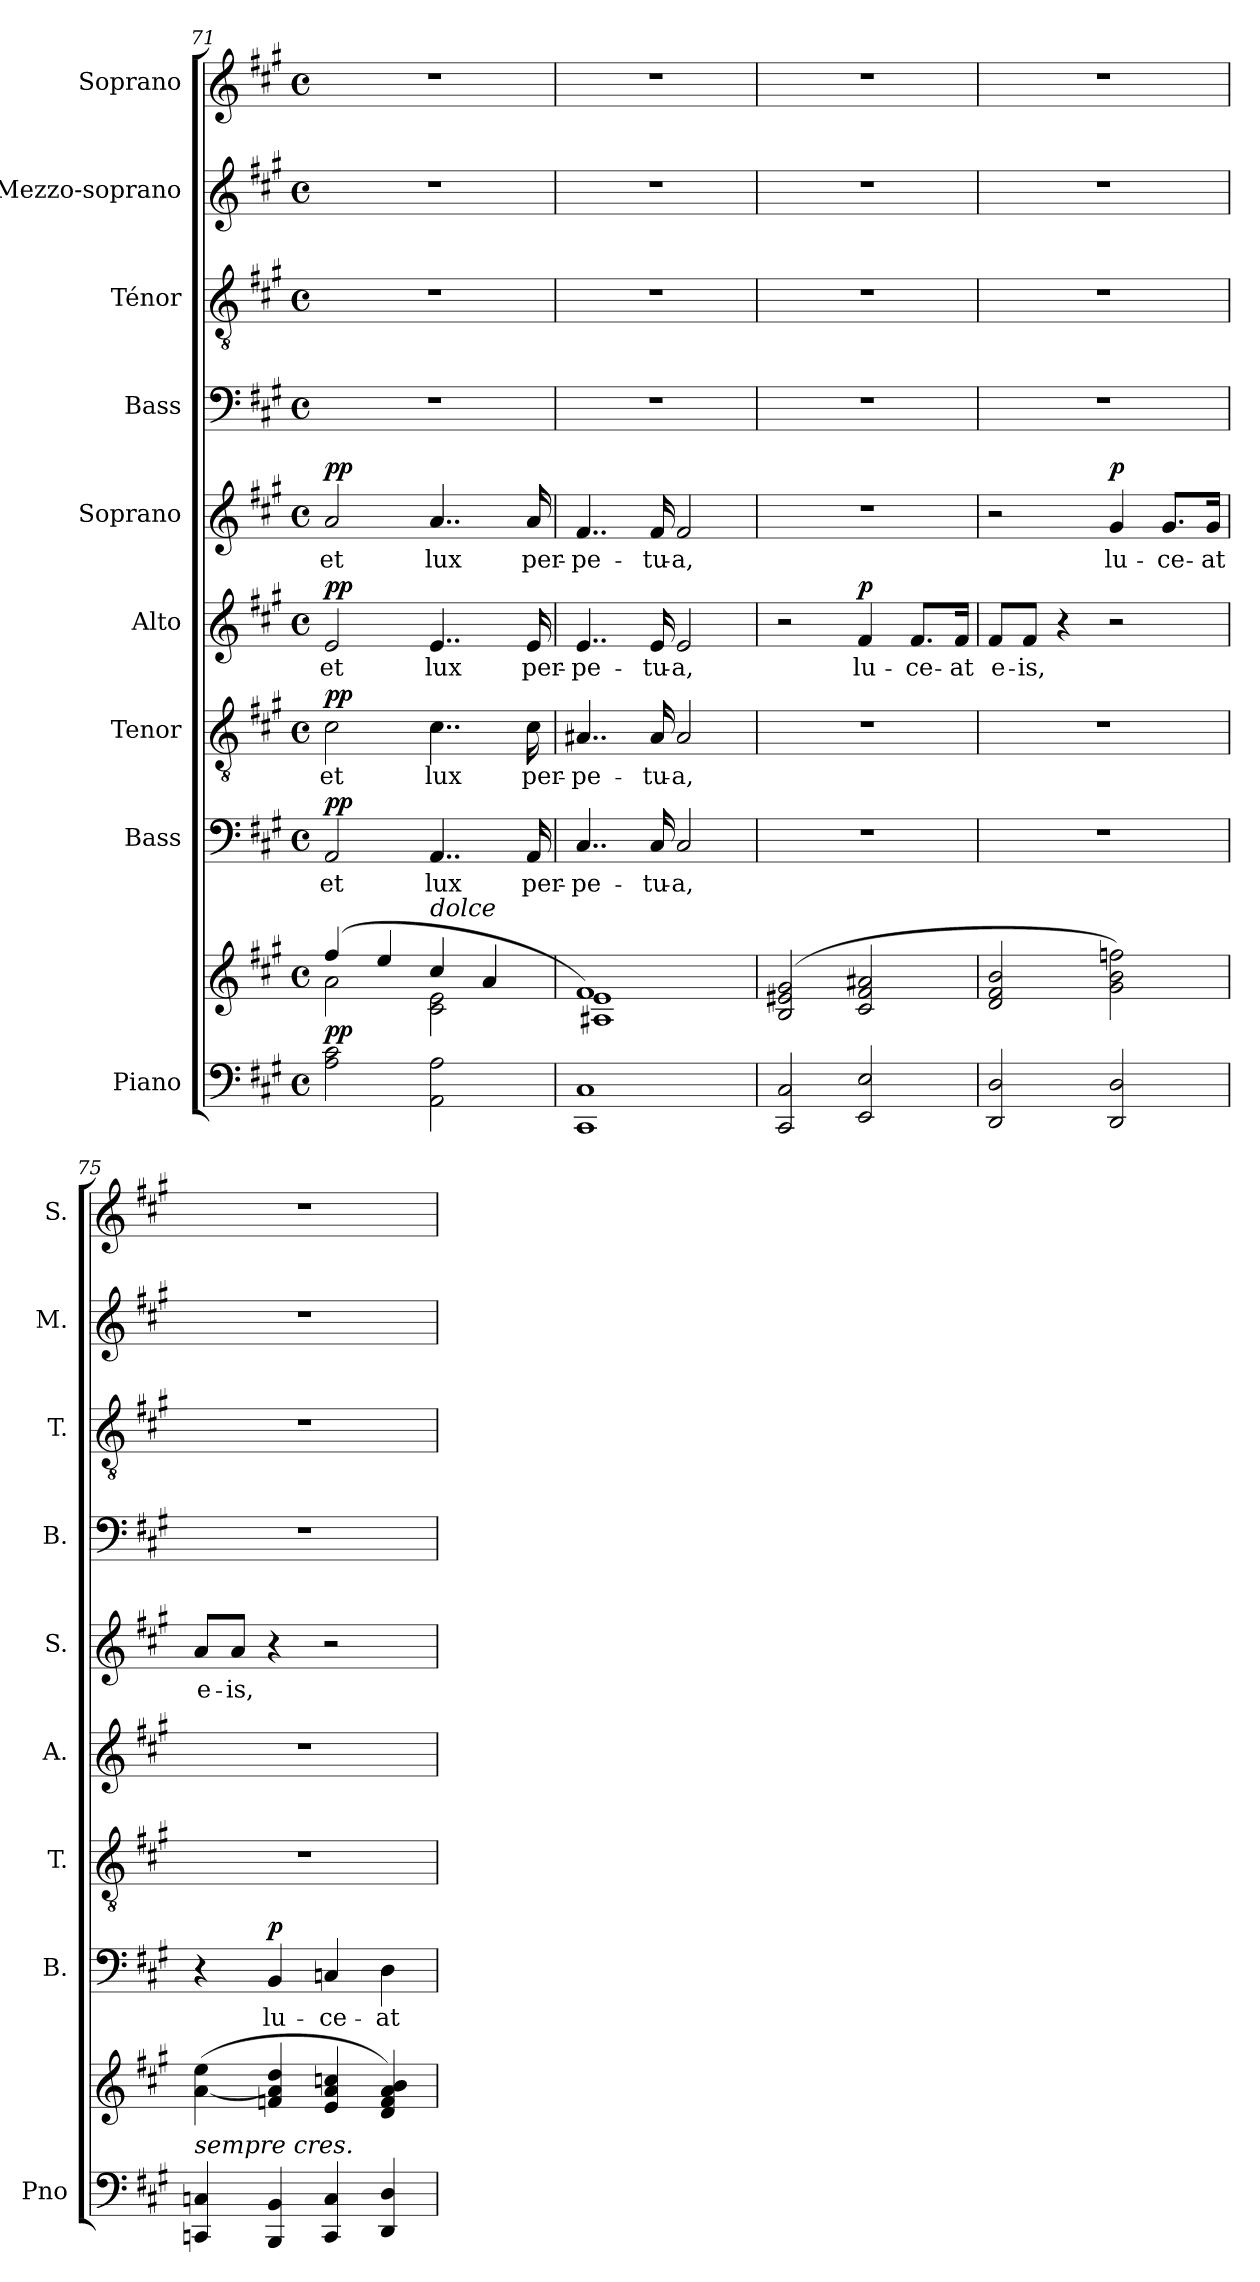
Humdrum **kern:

**kern	**kern	**dynam	**kern	**text	**dynam	**kern	**text	**dynam	**kern	**text	**dynam	**kern	**text	**dynam	**kern	**kern	**kern	**kern
*part9	*part9	*part9	*part8	*part8	*part8	*part7	*part7	*part7	*part6	*part6	*part6	*part5	*part5	*part5	*part4	*part3	*part2	*part1
*staff10	*staff9	*staff9/10	*staff8	*staff8	*staff8	*staff7	*staff7	*staff7	*staff6	*staff6	*staff6	*staff5	*staff5	*staff5	*staff4	*staff3	*staff2	*staff1
*I"Piano	*	*	*I"Bass	*	*	*I"Tenor	*	*	*I"Alto	*	*	*I"Soprano	*	*	*I"Bass	*I"Ténor	*I"Mezzo-soprano	*I"Soprano
*I'Pno	*	*	*I'B.	*	*	*I'T.	*	*	*I'A.	*	*	*I'S.	*	*	*I'B.	*I'T.	*I'M.	*I'S.
!!LO:PB:g=z
*clefF4	*clefG2	*	*clefF4	*	*	*clefGv2	*	*	*clefG2	*	*	*clefG2	*	*	*clefF4	*clefGv2	*clefG2	*clefG2
*k[f#c#g#]	*k[f#c#g#]	*	*k[f#c#g#]	*	*	*k[f#c#g#]	*	*	*k[f#c#g#]	*	*	*k[f#c#g#]	*	*	*k[f#c#g#]	*k[f#c#g#]	*k[f#c#g#]	*k[f#c#g#]
*M4/4	*M4/4	*	*M4/4	*	*	*M4/4	*	*	*M4/4	*	*	*M4/4	*	*	*M4/4	*M4/4	*M4/4	*M4/4
*met(c)	*met(c)	*	*met(c)	*	*	*met(c)	*	*	*met(c)	*	*	*met(c)	*	*	*met(c)	*met(c)	*met(c)	*met(c)
=71	=71	=71	=71	=71	=71	=71	=71	=71	=71	=71	=71	=71	=71	=71	=71	=71	=71	=71
*	*^	*	*	*	*	*	*	*	*	*	*	*	*	*	*	*	*	*
!	!	!	!LO:DY:a=2	!	!LO:LY:b	!LO:DY:a	!	!LO:LY:b	!LO:DY:a	!	!LO:LY:b	!LO:DY:a	!	!LO:LY:b	!LO:DY:a	!	!	!	!
2A\ 2c#\	(4ff#/	2a\	pp	2AA/	et	pp	2c#\	et	pp	2e/	et	pp	2a/	et	pp	1r	1r	1r	1r
.	4ee/	.	.	.	.	.	.	.	.	.	.	.	.	.	.	.	.	.	.
!	!LO:TX:a:i:t=dolce	!	!	!	!	!	!	!	!	!	!	!	!	!	!	!	!	!	!
!	!	!	!	!	!LO:LY:b	!	!	!LO:LY:b	!	!	!LO:LY:b	!	!	!LO:LY:b	!	!	!	!	!
2AA\ 2A\	4cc#/	2c#\ 2e\	.	4..AA/	lux	.	4..c#\	lux	.	4..e/	lux	.	4..a/	lux	.	.	.	.	.
.	4a/	.	.	.	.	.	.	.	.	.	.	.	.	.	.	.	.	.	.
!	!	!	!	!	!LO:LY:b	!	!	!LO:LY:b	!	!	!LO:LY:b	!	!	!LO:LY:b	!	!	!	!	!
.	.	.	.	16AA/	per-	.	16c#\	per-	.	16e/	per-	.	16a/	per-	.	.	.	.	.
=72	=72	=72	=72	=72	=72	=72	=72	=72	=72	=72	=72	=72	=72	=72	=72	=72	=72	=72	=72
!	!	!	!	!	!LO:LY:b	!	!	!LO:LY:b	!	!	!LO:LY:b	!	!	!LO:LY:b	!	!	!	!	!
1CC# 1C#	1f#)	1A#X 1e	.	4..C#/	-pe-	.	4..A#X/	-pe-	.	4..e/	-pe-	.	4..f#/	-pe-	.	1r	1r	1r	1r
!	!	!	!	!	!LO:LY:b	!	!	!LO:LY:b	!	!	!LO:LY:b	!	!	!LO:LY:b	!	!	!	!	!
.	.	.	.	16C#/	-tu-	.	16A#/	-tu-	.	16e/	-tu-	.	16f#/	-tu-	.	.	.	.	.
!	!	!	!	!	!LO:LY:b	!	!	!LO:LY:b	!	!	!LO:LY:b	!	!	!LO:LY:b	!	!	!	!	!
.	.	.	.	2C#/	-a,	.	2A#/	-a,	.	2e/	-a,	.	2f#/	-a,	.	.	.	.	.
*	*v	*v	*	*	*	*	*	*	*	*	*	*	*	*	*	*	*	*	*
=73	=73	=73	=73	=73	=73	=73	=73	=73	=73	=73	=73	=73	=73	=73	=73	=73	=73	=73
2CC#/ 2C#/	(2B/ 2e#X/ 2g#/	.	1r	.	.	1r	.	.	2r	.	.	1r	.	.	1r	1r	1r	1r
!	!	!	!	!	!	!	!	!	!	!LO:LY:b	!LO:DY:a	!	!	!	!	!	!	!
2EE/ 2E/	2c#/ 2f#/ 2a#X/	.	.	.	.	.	.	.	4f#/	lu-	p	.	.	.	.	.	.	.
!	!	!	!	!	!	!	!	!	!	!LO:LY:b	!	!	!	!	!	!	!	!
.	.	.	.	.	.	.	.	.	8.f#/L	-ce-	.	.	.	.	.	.	.	.
!	!	!	!	!	!	!	!	!	!	!LO:LY:b	!	!	!	!	!	!	!	!
.	.	.	.	.	.	.	.	.	16f#/Jk	-at	.	.	.	.	.	.	.	.
=74	=74	=74	=74	=74	=74	=74	=74	=74	=74	=74	=74	=74	=74	=74	=74	=74	=74	=74
!	!	!	!	!	!	!	!	!	!	!LO:LY:b	!	!	!	!	!	!	!	!
2DD/ 2D/	2d/ 2f#/ 2b/	.	1r	.	.	1r	.	.	8f#/L	e-	.	2r	.	.	1r	1r	1r	1r
!	!	!	!	!	!	!	!	!	!	!LO:LY:b	!	!	!	!	!	!	!	!
.	.	.	.	.	.	.	.	.	8f#/J	-is,	.	.	.	.	.	.	.	.
.	.	.	.	.	.	.	.	.	4r	.	.	.	.	.	.	.	.	.
!	!	!	!	!	!	!	!	!	!	!	!	!	!LO:LY:b	!LO:DY:a	!	!	!	!
2DD/ 2D/	2g#\ 2b\ 2ffn\)	.	.	.	.	.	.	.	2r	.	.	4g#/	lu-	p	.	.	.	.
!	!	!	!	!	!	!	!	!	!	!	!	!	!LO:LY:b	!	!	!	!	!
.	.	.	.	.	.	.	.	.	.	.	.	8.g#/L	-ce-	.	.	.	.	.
!	!	!	!	!	!	!	!	!	!	!	!	!	!LO:LY:b	!	!	!	!	!
.	.	.	.	.	.	.	.	.	.	.	.	16g#/Jk	-at	.	.	.	.	.
=75	=75	=75	=75	=75	=75	=75	=75	=75	=75	=75	=75	=75	=75	=75	=75	=75	=75	=75
!LO:TX:a:i:t=sempre cres.	!	!	!	!	!	!	!	!	!	!	!	!	!	!	!	!	!	!
!	!	!	!	!	!	!	!	!	!	!	!	!	!LO:LY:b	!	!	!	!	!
4CCn/ 4Cn/	([4a\ 4ee\	.	4r	.	.	1r	.	.	1r	.	.	8a/L	e-	.	1r	1r	1r	1r
!	!	!	!	!	!	!	!	!	!	!	!	!	!LO:LY:b	!	!	!	!	!
.	.	.	.	.	.	.	.	.	.	.	.	8a/J	-is,	.	.	.	.	.
!	!	!	!	!LO:LY:b	!LO:DY:a	!	!	!	!	!	!	!	!	!	!	!	!	!
4BBB/ 4BB/	4fn/ 4a/] 4dd/	.	4BB/	lu-	p	.	.	.	.	.	.	4r	.	.	.	.	.	.
!	!	!	!	!LO:LY:b	!	!	!	!	!	!	!	!	!	!	!	!	!	!
4CC/ 4C/	4e/ 4a/ 4ccn/	.	4Cn/	-ce-	.	.	.	.	.	.	.	2r	.	.	.	.	.	.
!	!	!	!	!LO:LY:b	!	!	!	!	!	!	!	!	!	!	!	!	!	!
4DD/ 4D/	4d/ 4f/ 4a/ 4b/)	.	4D\	-at	.	.	.	.	.	.	.	.	.	.	.	.	.	.
=	=	=	=	=	=	=	=	=	=	=	=	=	=	=	=	=	=	=
*-	*-	*-	*-	*-	*-	*-	*-	*-	*-	*-	*-	*-	*-	*-	*-	*-	*-	*-
